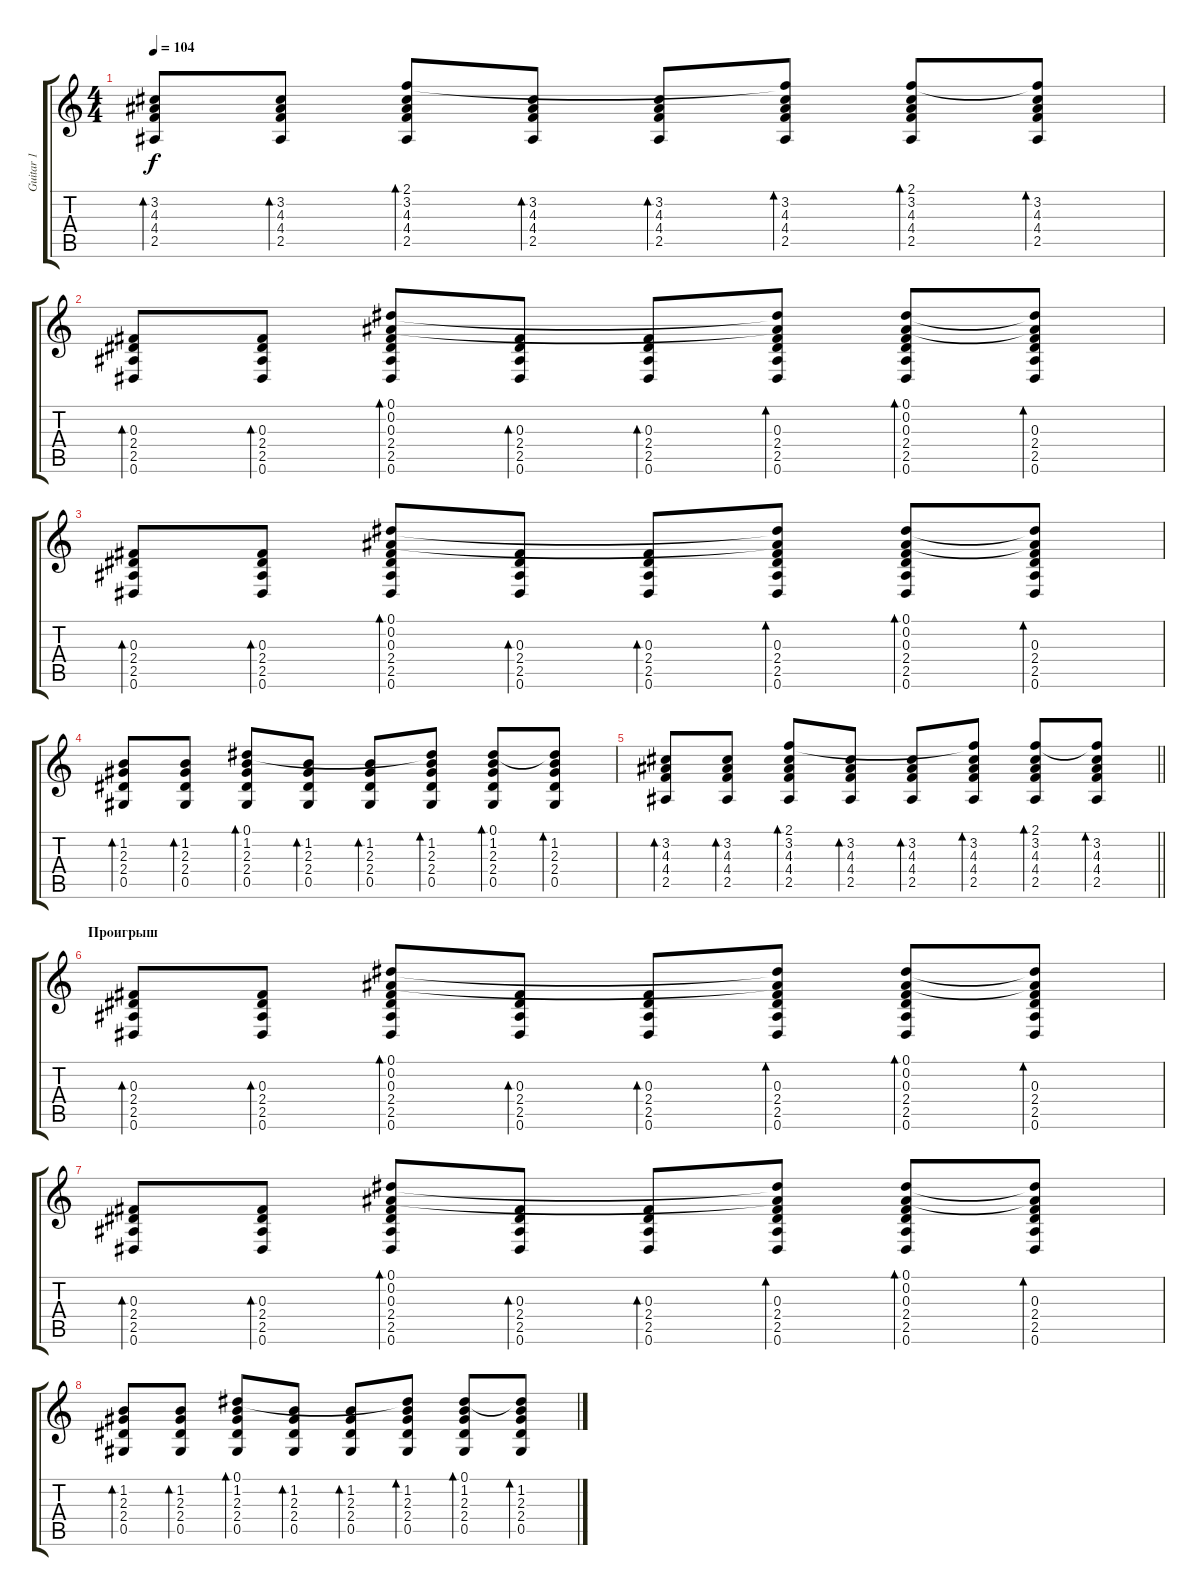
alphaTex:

\track ("Guitar 1" "Guitar 1") {instrument acousticguitarsteel}
\staff {score tabs}
\tuning (Eb4 Bb3 Gb3 Db3 Ab2 Eb2) {hide}
\ts (4 4)
\tempo 104
\clef g2
\ks c
(3.2 4.3 4.4 2.5).8{bd 30 dy f} (3.2 4.3 4.4 2.5).8{bd 30} (2.1 3.2 4.3 4.4 2.5).8{bd 30} (3.2 4.3 4.4 2.5).8{bd 30} (3.2 4.3 4.4 2.5).8{bd 30} (2.1{t} 3.2 4.3 4.4 2.5).8{bd 30} (2.1 3.2 4.3 4.4 2.5).8{bd 30} (2.1{t} 3.2 4.3 4.4 2.5).8{bd 30} |
(0.3 2.4 2.5 0.6).8{bd 30} (0.3 2.4 2.5 0.6).8{bd 30} (0.1 0.2 0.3 2.4 2.5 0.6).8{bd 30} (0.3 2.4 2.5 0.6).8{bd 30} (0.3 2.4 2.5 0.6).8{bd 30} (0.1{t} 0.2{t} 0.3 2.4 2.5 0.6).8{bd 30} (0.1 0.2 0.3 2.4 2.5 0.6).8{bd 30} (0.1{t} 0.2{t} 0.3 2.4 2.5 0.6).8{bd 30} |
(0.3 2.4 2.5 0.6).8{bd 30} (0.3 2.4 2.5 0.6).8{bd 30} (0.1 0.2 0.3 2.4 2.5 0.6).8{bd 30} (0.3 2.4 2.5 0.6).8{bd 30} (0.3 2.4 2.5 0.6).8{bd 30} (0.1{t} 0.2{t} 0.3 2.4 2.5 0.6).8{bd 30} (0.1 0.2 0.3 2.4 2.5 0.6).8{bd 30} (0.1{t} 0.2{t} 0.3 2.4 2.5 0.6).8{bd 30} |
(1.2 2.3 2.4 0.5).8{bd 30} (1.2 2.3 2.4 0.5).8{bd 30} (0.1 1.2 2.3 2.4 0.5).8{bd 30} (1.2 2.3 2.4 0.5).8{bd 30} (1.2 2.3 2.4 0.5).8{bd 30} (0.1{t} 1.2 2.3 2.4 0.5).8{bd 30} (0.1 1.2 2.3 2.4 0.5).8{bd 30} (0.1{t} 1.2 2.3 2.4 0.5).8{bd 30} |
\barLineRight lightlight
(3.2 4.3 4.4 2.5).8{bd 30} (3.2 4.3 4.4 2.5).8{bd 30} (2.1 3.2 4.3 4.4 2.5).8{bd 30} (3.2 4.3 4.4 2.5).8{bd 30} (3.2 4.3 4.4 2.5).8{bd 30} (2.1{t} 3.2 4.3 4.4 2.5).8{bd 30} (2.1 3.2 4.3 4.4 2.5).8{bd 30} (2.1{t} 3.2 4.3 4.4 2.5).8{bd 30} |
\section ("" "Проигрыш")
(0.3 2.4 2.5 0.6).8{bd 30} (0.3 2.4 2.5 0.6).8{bd 30} (0.1 0.2 0.3 2.4 2.5 0.6).8{bd 30} (0.3 2.4 2.5 0.6).8{bd 30} (0.3 2.4 2.5 0.6).8{bd 30} (0.1{t} 0.2{t} 0.3 2.4 2.5 0.6).8{bd 30} (0.1 0.2 0.3 2.4 2.5 0.6).8{bd 30} (0.1{t} 0.2{t} 0.3 2.4 2.5 0.6).8{bd 30} |
(0.3 2.4 2.5 0.6).8{bd 30} (0.3 2.4 2.5 0.6).8{bd 30} (0.1 0.2 0.3 2.4 2.5 0.6).8{bd 30} (0.3 2.4 2.5 0.6).8{bd 30} (0.3 2.4 2.5 0.6).8{bd 30} (0.1{t} 0.2{t} 0.3 2.4 2.5 0.6).8{bd 30} (0.1 0.2 0.3 2.4 2.5 0.6).8{bd 30} (0.1{t} 0.2{t} 0.3 2.4 2.5 0.6).8{bd 30} |
(1.2 2.3 2.4 0.5).8{bd 30} (1.2 2.3 2.4 0.5).8{bd 30} (0.1 1.2 2.3 2.4 0.5).8{bd 30} (1.2 2.3 2.4 0.5).8{bd 30} (1.2 2.3 2.4 0.5).8{bd 30} (0.1{t} 1.2 2.3 2.4 0.5).8{bd 30} (0.1 1.2 2.3 2.4 0.5).8{bd 30} (0.1{t} 1.2 2.3 2.4 0.5).8{bd 30}
